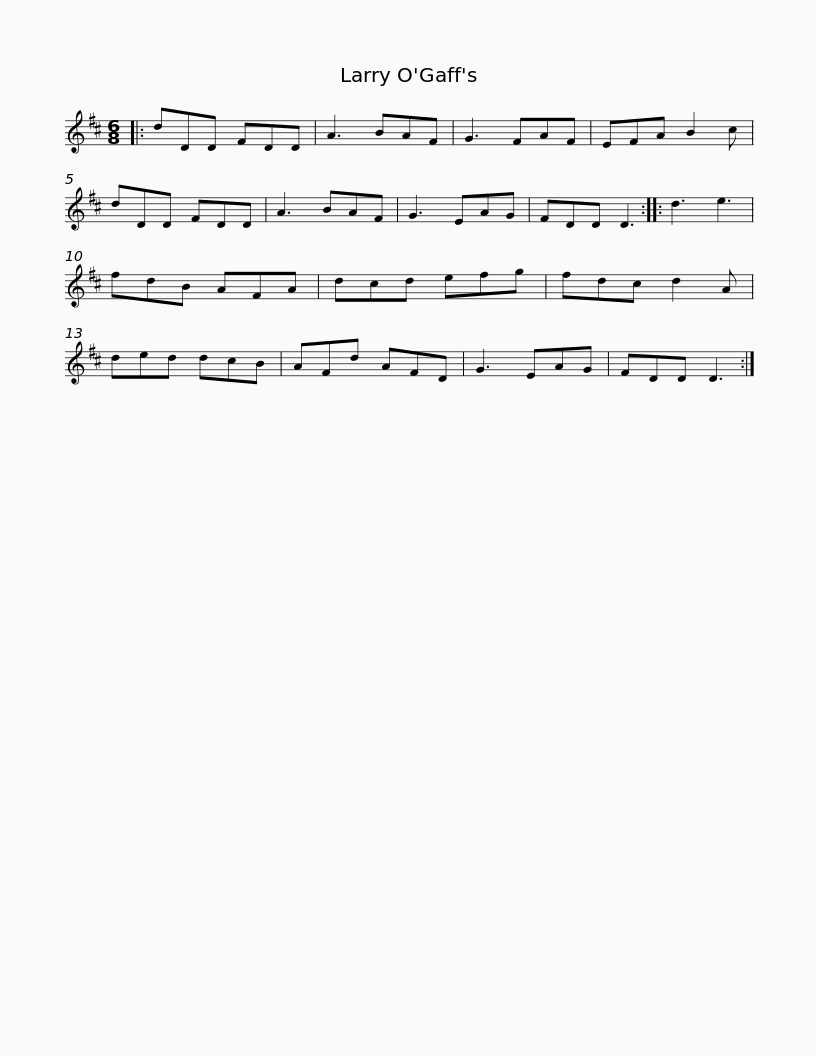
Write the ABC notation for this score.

X:1
L:1/8
M:6/8
I:linebreak $
K:D
V:1 treble
V:1
|: dDD FDD | A3 BAF | G3 FAF | EFA B2 c | dDD FDD | %5
 A3 BAF | G3 EAG | FDD D3 ::$ d3 e3 | fdB AFA | %10
 dcd efg | fdc d2 A | ded dcB | AFd AFD | G3 EAG | %15
 FDD D3 :| %16
